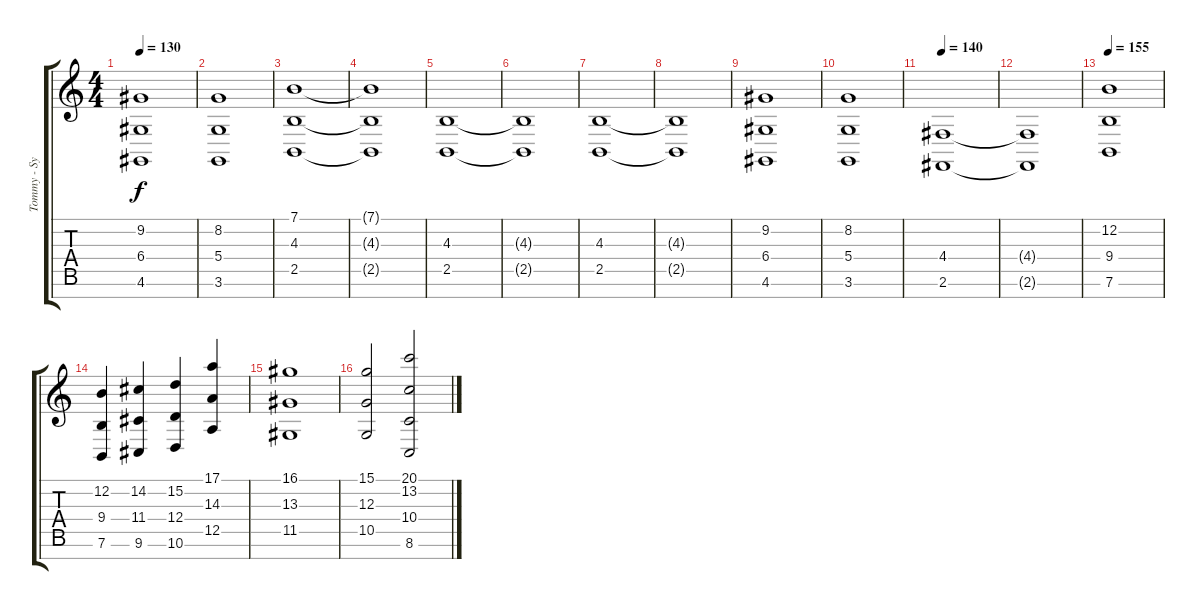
\track ("Tommy - Synth" "Tommy - Sy") {instrument stringensemble1}
\staff {score tabs}
\tuning (E4 B3 G3 D3 A2 E2 B1) {hide}
\ts (4 4)
\tempo 130
\clef g2
\ks c
(9.2 6.4 4.6).1{dy f} |
(8.2 5.4 3.6).1 |
(7.1 4.3 2.5).1 |
(7.1{t} 4.3{t} 2.5{t}).1 |
(4.3 2.5).1 |
(4.3{t} 2.5{t}).1 |
(4.3 2.5).1 |
(4.3{t} 2.5{t}).1 |
(9.2 6.4 4.6).1 |
(8.2 5.4 3.6).1 |
\tempo 140
(4.4 2.6).1 |
(4.4{t} 2.6{t}).1 |
\tempo 155
(12.2 9.4 7.6).1{volume 11} |
(12.2 9.4 7.6).4 (14.2 11.4 9.6).4 (15.2 12.4 10.6).4 (17.1 14.3 12.5).4 |
(16.1 13.3 11.5).1 |
(15.1 12.3 10.5).2 (20.1 13.2 10.4 8.6).2
